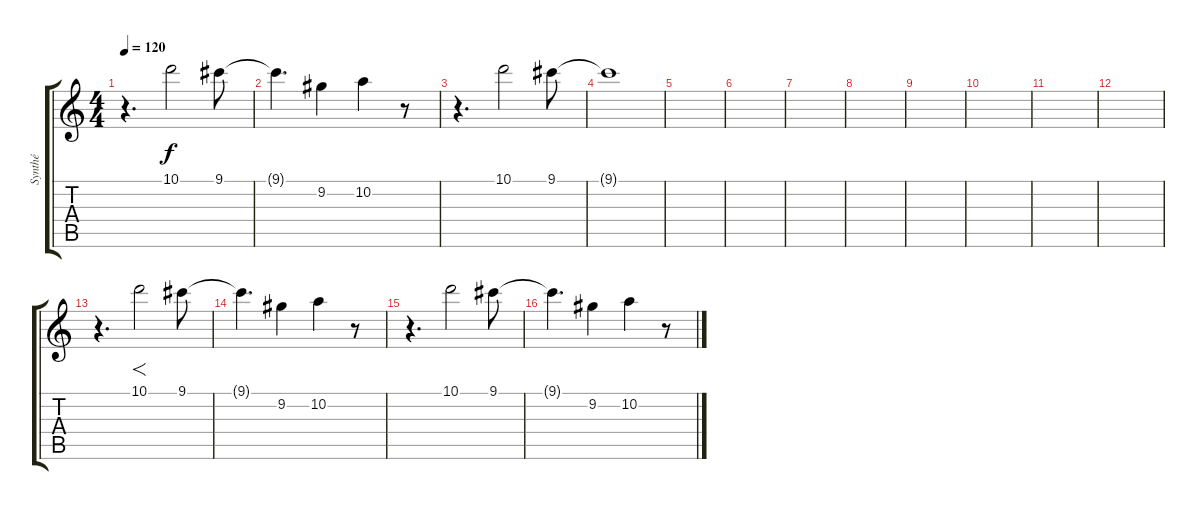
\track ("Synthé" "Synthé") {instrument acousticguitarsteel}
\staff {score tabs}
\tuning (E4 B3 G3 D3 A2 E2) {hide}
\ts (4 4)
\tempo 120
\clef g2
\ks c
r.4{d dy f} 10.1.2 9.1.8 |
9.1{t}.4{d} 9.2.4 10.2.4 r.8 |
r.4{d} 10.1.2 9.1.8 |
9.1{t}.1 |
|
|
|
|
|
|
|
|
r.4{d volume 8} 10.1.2{f} 9.1.8 |
9.1{t}.4{d} 9.2.4 10.2.4 r.8 |
r.4{d} 10.1.2 9.1.8 |
9.1{t}.4{d} 9.2.4 10.2.4 r.8
